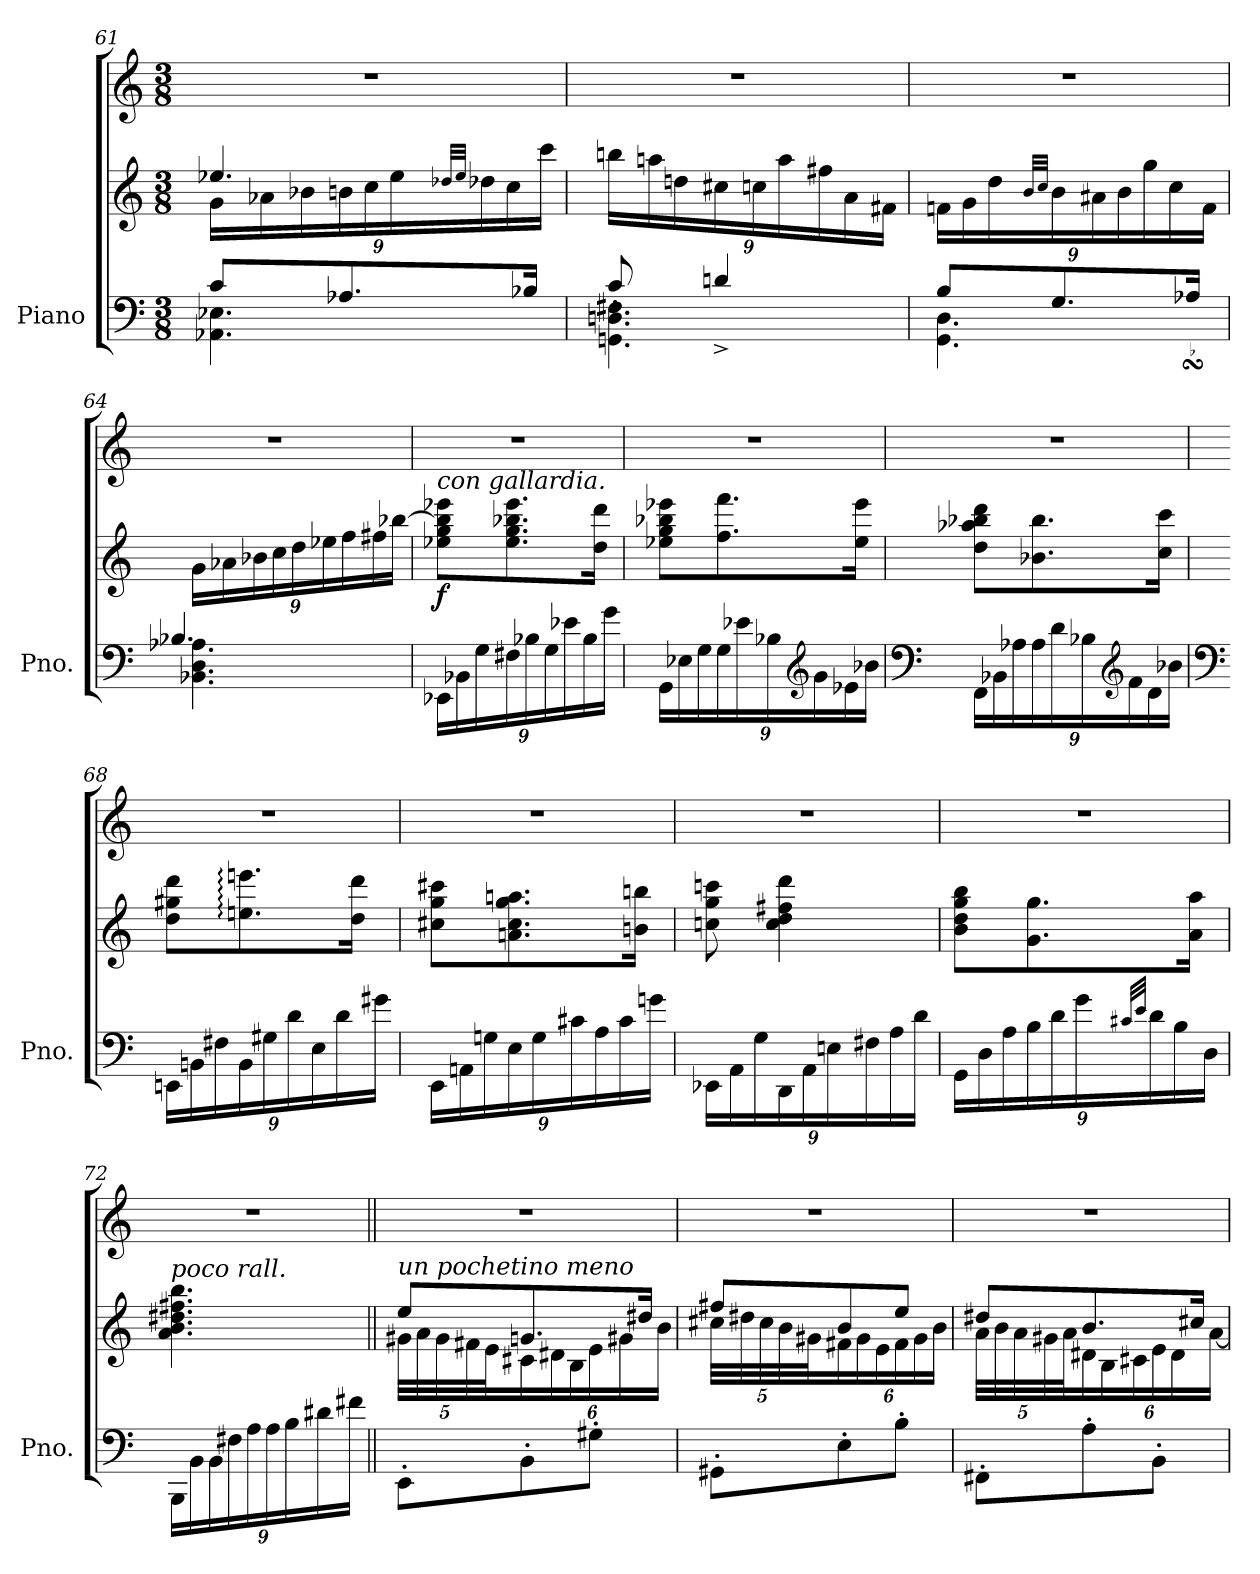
**kern	**kern	**kern	**dynam
*part1	*part1	*part1	*part1
*staff3	*staff2	*staff1	*staff1/2/3
*I"Piano	*	*	*
*I'Pno.	*	*	*
!!LO:LB:g=z
*clefF4	*clefG2	*clefG2	*
*k[]	*k[]	*k[]	*
*M3/8	*M3/8	*M3/8	*
=61	=61	=61	=61
*^	*	*	*
*	*	*Xbrackettup	*	*
*	*	*^	*	*
4.AA-X\ 4.E-X\	8c/L	24g\LL	4.ee-X/	4.r	.
.	.	24a-X\	.	.	.
.	.	24b-X\	.	.	.
.	8.A-X/	24bn\	.	.	.
.	.	24cc\	.	.	.
.	.	24ee-\	.	.	.
.	.	32qdd-X/LLL	.	.	.
.	.	32qee-/JJJ	.	.	.
.	.	24dd-\	.	.	.
.	.	24cc\	.	.	.
.	16B-X/Jk	.	.	.	.
.	.	24ccc\JJ	.	.	.
*	*	*v	*v	*	*
=62	=62	=62	=62	=62
4.GGn\ 4.Dn\ 4.F#X\	8c'/	24bbn\LL	4.r	.
.	.	24aan\	.	.
.	.	24ddn\	.	.
.	4dn^/	24cc#X\	.	.
.	.	24ccn\	.	.
.	.	24aa\	.	.
.	.	24ff#X\	.	.
.	.	24a\	.	.
.	.	24f#X\JJ	.	.
=63	=63	=63	=63	=63
4.GG\ 4.D\	8B/L	24fn\LL	4.r	.
.	.	24g\	.	.
.	.	24dd\	.	.
.	.	32qb/LLL	.	.
.	.	32qcc/JJJ	.	.
.	8.G/	24b\	.	.
.	.	24a#X\	.	.
.	.	24b\	.	.
.	.	24gg\	.	.
.	.	24cc\	.	.
.	16A-XsSSs/Jk	.	.	.
.	.	24f\JJ	.	.
=64	=64	=64	=64	=64
4.BB-X\ 4.D\ 4.A-X\	4.B-X/	24g\LL	4.r	.
.	.	24a-X\	.	.
.	.	24b-X\	.	.
.	.	24cc\	.	.
.	.	24dd\	.	.
.	.	24ee-X\	.	.
.	.	24ff\	.	.
.	.	24ff#X\	.	.
.	.	[24bb-X\JJ	.	.
*v	*v	*	*	*
!!LO:LB:g=z
=65	=65	=65	=65
*Xbrackettup	*	*	*
!	!LO:TX:a:i:t=con gallardia.	!	!
!	!	!	!LO:DY:b=2
24EE-X\LL	8ee-X\ 8gg\ 8bb-\] 8eee-X\L	4.r	f
24BB-X\	.	.	.
24G\	.	.	.
24F#X\	8.ee-\ 8.gg\ 8.bb-X\ 8.eee-\	.	.
24B-X\	.	.	.
24G\	.	.	.
24e-X\	.	.	.
24B-\	.	.	.
.	16dd\ 16ddd\Jk	.	.
24g\JJ	.	.	.
=66	=66	=66	=66
24GG\LL	8ee-X\ 8gg\ 8bb-X\ 8eee-X\L	4.r	.
24E-X\	.	.	.
24G\	.	.	.
24G\	8.ff\ 8.fff\	.	.
24e-X\	.	.	.
24B-X\	.	.	.
*clefG2	*	*	*
24g\	.	.	.
24e-X\	.	.	.
.	16ee-\ 16eee-\Jk	.	.
24b-X\JJ	.	.	.
=67	=67	=67	=67
*clefF4	*	*	*
24FF\LL	8dd\ 8aa-X\ 8bb-X\ 8ddd\L	4.r	.
24BB-X\	.	.	.
24A-X\	.	.	.
24A-\	8.b-X\ 8.bb-\	.	.
24d\	.	.	.
24B-X\	.	.	.
*clefG2	*	*	*
24f\	.	.	.
24d\	.	.	.
.	16cc\ 16ccc\Jk	.	.
24b-X\JJ	.	.	.
=68	=68	=68	=68
*clefF4	*	*	*
24EEn\LL	8dd\ 8gg#X\ 8ddd\L	4.r	.
24BBn\	.	.	.
24F#X\	.	.	.
24BB\	8.een\: 8.eeen\:	.	.
24G#X\	.	.	.
24d\	.	.	.
24E\	.	.	.
24d\	.	.	.
.	16dd\ 16ddd\Jk	.	.
24g#X\JJ	.	.	.
!!LO:LB:g=z
=69	=69	=69	=69
24EE\LL	8cc#X\ 8gg\ 8ccc#X\L	4.r	.
24AAn\	.	.	.
24Gn\	.	.	.
24E\	8.an\ 8.cc#\ 8.gg\ 8.aan\	.	.
24G\	.	.	.
24c#X\	.	.	.
24A\	.	.	.
24c#\	.	.	.
.	16bn\ 16bbn\Jk	.	.
24gn\JJ	.	.	.
=70	=70	=70	=70
24EE-X\LL	8ccn\ 8gg\ 8cccn\	4.r	.
24AA\	.	.	.
24G\	.	.	.
24DD\	4cc\ 4dd\ 4ff#X\ 4ddd\	.	.
24AA\	.	.	.
24En\	.	.	.
24F#X\	.	.	.
24A\	.	.	.
24d\JJ	.	.	.
=71	=71	=71	=71
24GG\LL	8b\ 8dd\ 8gg\ 8bb\L	4.r	.
24D\	.	.	.
24A\	.	.	.
24B\	8.g\ 8.gg\	.	.
24d\	.	.	.
24g\	.	.	.
32qc#X/LLL	.	.	.
32qe/JJJ	.	.	.
24d\	.	.	.
24B\	.	.	.
.	16a\ 16aa\Jk	.	.
24D\JJ	.	.	.
=72	=72	=72	=72
!	!LO:TX:a:i:t=poco rall.	!	!
24BBB\LL	4.a\ 4.b\ 4.dd#X\ 4.ff#X\ 4.bb\	4.r	.
24BB\	.	.	.
24BB\	.	.	.
24F#X\	.	.	.
24A\	.	.	.
24A\	.	.	.
24B\	.	.	.
24d#X\	.	.	.
24f#X\JJ	.	.	.
!!LO:LB:g=z
=73||	=73||	=73||	=73||
*	*^	*	*
!	!LO:TX:a:i:t=un pochetino meno	!	!	!
!	!	!	!	!LO:DY:a=3
8EE'\L	8ee/L	40g#X\LLL	4.r	other-dynamics
.	.	40a\	.	.
.	.	40g#\	.	.
.	.	40f#X\	.	.
.	.	40e\J	.	.
8BB'\	8.gn/	24c#X\	.	.
.	.	24d#X\	.	.
.	.	24B\	.	.
8G#X'\J	.	24e\	.	.
.	.	24g#X\	.	.
.	16dd#X/Jk	.	.	.
.	.	24b\JJ	.	.
=74	=74	=74	=74	=74
8GG#X'\L	8ff#X/L	40cc#X\LLL	4.r	.
.	.	40dd#X\	.	.
.	.	40cc#\	.	.
.	.	40b\	.	.
.	.	40g#X\J	.	.
8E'\	8b/	24f#X\	.	.
.	.	24g#\	.	.
.	.	24e\	.	.
8B'\J	8ee/J	24f#\	.	.
.	.	24g#\	.	.
.	.	24b\JJ	.	.
=75	=75	=75	=75	=75
8FF#X'\L	8dd#X/L	40a\LLL	4.r	.
.	.	40b\	.	.
.	.	40a\	.	.
.	.	40g#X\	.	.
.	.	40a\J	.	.
8A'\	8.b/	24d#X\	.	.
.	.	24B\	.	.
.	.	24c#X\	.	.
8BB'\J	.	24e\	.	.
.	.	24d#\	.	.
.	16cc#X/Jk	.	.	.
.	.	[24a\JJ	.	.
*	*v	*v	*	*
=	=	=	=
*-	*-	*-	*-
